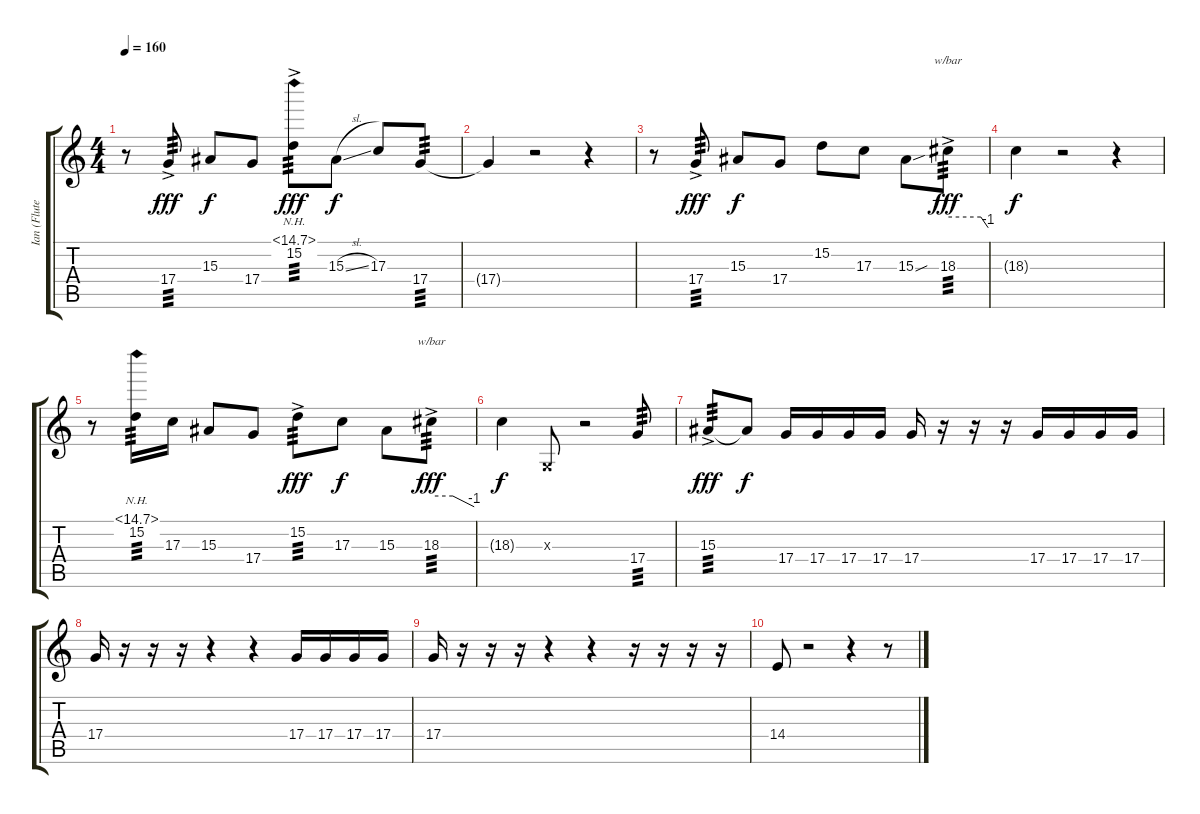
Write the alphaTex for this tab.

\track ("Ian (Flute) " "Ian (Flute") {instrument flute}
\staff {score tabs}
\tuning (E4 B3 G3 D3 A2 E2) {hide}
\ts (4 4)
\tempo 160
\clef g2
\ks c
r.8{dy fff} 17.4{ac}.8{tp 3} 15.3.8{dy f} 17.4.8 (15.1{nh} 15.2{ac}).8{tp 3 dy fff} 15.3{sl}.8{dy f} 17.3.8 17.4.8{tp 3} |
17.4{t}.4 r.2 r.4 |
r.8 17.4{ac}.8{tp 3 dy fff} 15.3.8{dy f} 17.4.8 15.2.8 17.3.8 15.3{sou}.8 18.3{ac}.8{tbe (custom default 0 0 49 0 60 -4) tp 3 dy fff} |
18.3{t}.4{dy f} r.2 r.4 |
r.8 (15.1{nh} 15.2).16{tp 3} 17.3.16 15.3.8 17.4.8 15.2{ac}.8{tp 3 dy fff} 17.3.8{dy f} 15.3.8 18.3{ac}.8{tbe (custom default 0 0 30 0 60 -4) tp 3 dy fff} |
18.3{t}.4{dy f} 0.3{x}.8 r.2 17.4.8{tp 3} |
15.3{ac}.8{tp 3 dy fff} 15.3{t}.8{dy f} 17.4.16 17.4.16 17.4.16 17.4.16 17.4.16 r.16 r.16 r.16 17.4.16 17.4.16 17.4.16 17.4.16 |
17.4.16 r.16 r.16 r.16 r.4 r.4 17.4.16 17.4.16 17.4.16 17.4.16 |
17.4.16 r.16 r.16 r.16 r.4 r.4 r.16 r.16 r.16 r.16 |
14.4.8 r.2 r.4 r.8
